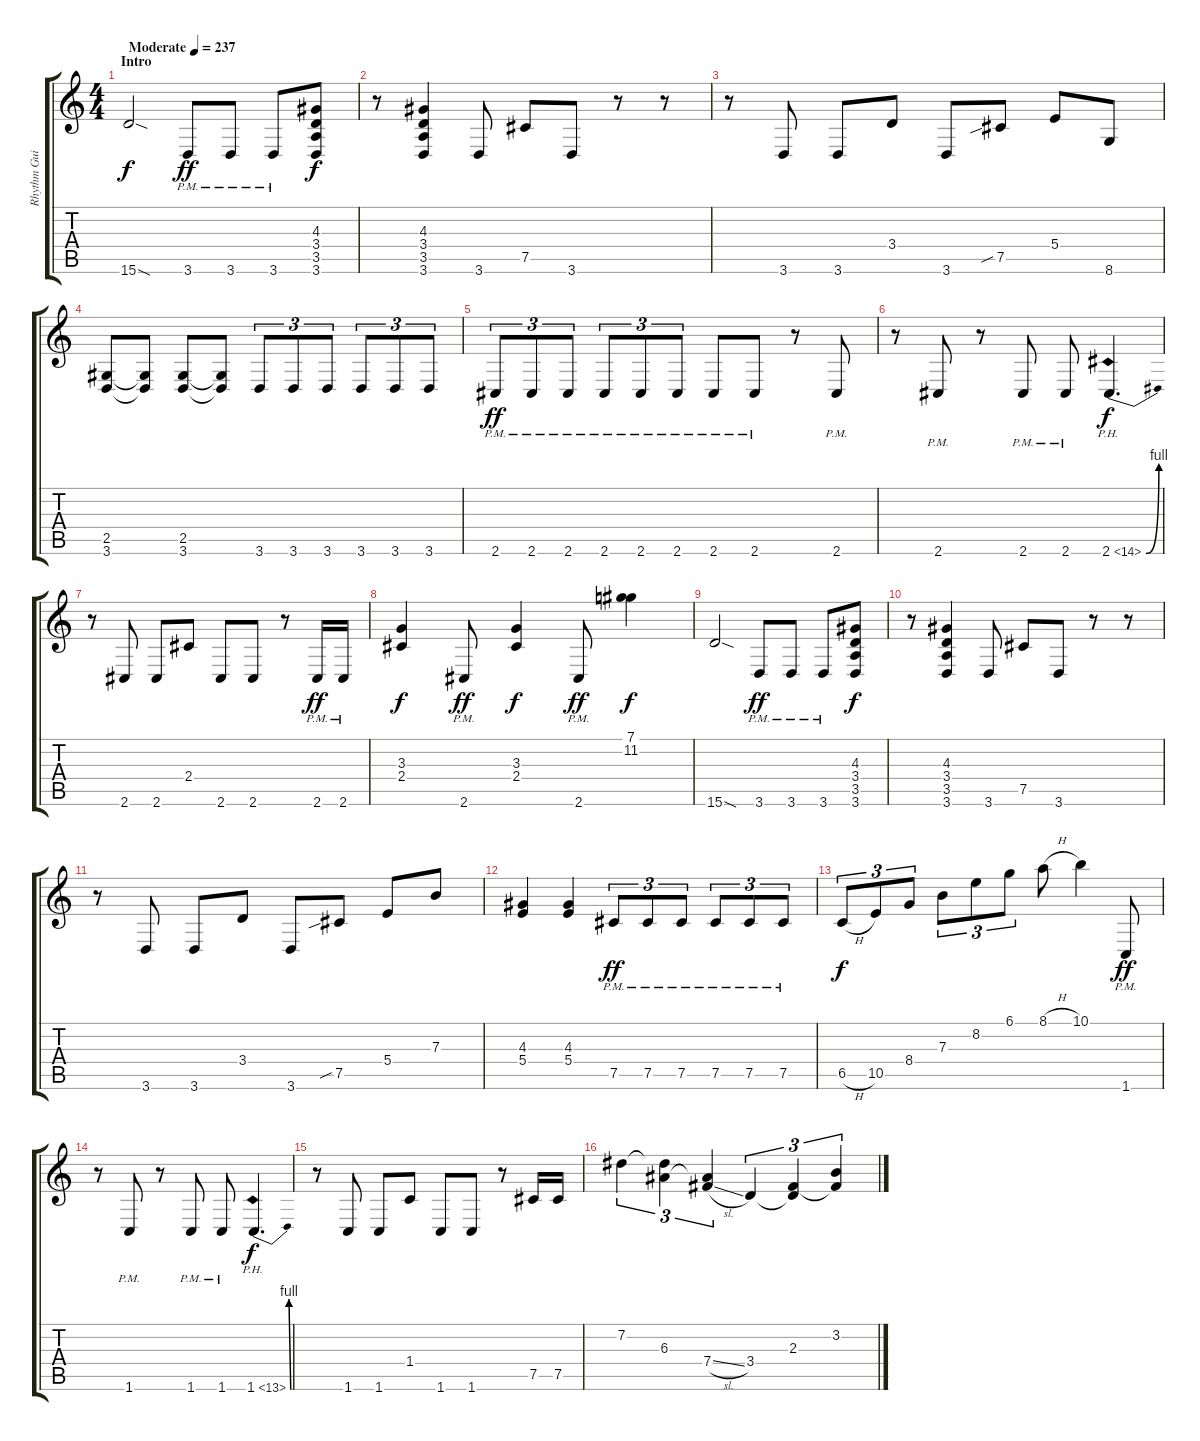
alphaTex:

\track ("Rhythm Guitar L" "Rhythm Gui") {instrument distortionguitar}
\staff {score tabs}
\tuning (Db4 Ab3 E3 B2 Gb2 B1) {hide}
\ts (4 4)
\section ("" "Intro")
\tempo (237 "Moderate")
\clef g2
\ks c
15.6{sod}.2{dy f instrument distortionguitar} 3.6{pm}.8{dy ff} 3.6{pm}.8 3.6{pm}.8 (4.3 3.4 3.5 3.6).8{dy f} |
r.8 (4.3 3.4 3.5 3.6).4 3.6.8 7.5.8 3.6.8 r.8 r.8 |
r.8 3.6.8 3.6.8 3.4.8 3.6.8 7.5{sib}.8 5.4.8 8.6.8 |
(2.5 3.6).8 (2.5{t} 3.6{t}).8 (2.5 3.6).8 (2.5{t} 3.6{t}).8 3.6.8{tu (3 2)} 3.6.8{tu (3 2)} 3.6.8{tu (3 2)} 3.6.8{tu (3 2)} 3.6.8{tu (3 2)} 3.6.8{tu (3 2)} |
2.6{pm}.8{tu (3 2) dy ff} 2.6{pm}.8{tu (3 2)} 2.6{pm}.8{tu (3 2)} 2.6{pm}.8{tu (3 2)} 2.6{pm}.8{tu (3 2)} 2.6{pm}.8{tu (3 2)} 2.6{pm}.8 2.6{pm}.8 r.8 2.6{pm}.8 |
r.8 2.6{pm}.8 r.8 2.6{pm}.8 2.6{pm}.8 2.6{be (bend 0 0 60 4) ph 12}.4{d dy f} |
r.8 2.6.8 2.6.8 2.4.8 2.6.8 2.6.8 r.8 2.6{pm}.16{dy ff} 2.6{pm}.16 |
(3.3 2.4).4{dy f} 2.6{pm}.8{dy ff} (3.3 2.4).4{dy f} 2.6{pm}.8{dy ff} (7.1 11.2).4{dy f} |
15.6{sod}.2 3.6{pm}.8{dy ff} 3.6{pm}.8 3.6{pm}.8 (4.3 3.4 3.5 3.6).8{dy f} |
r.8 (4.3 3.4 3.5 3.6).4 3.6.8 7.5.8 3.6.8 r.8 r.8 |
r.8 3.6.8 3.6.8 3.4.8 3.6.8 7.5{sib}.8 5.4.8 7.3.8 |
(4.3 5.4).4 (4.3 5.4).4 7.5{pm}.8{tu (3 2) dy ff} 7.5{pm}.8{tu (3 2)} 7.5{pm}.8{tu (3 2)} 7.5{pm}.8{tu (3 2)} 7.5{pm}.8{tu (3 2)} 7.5{pm}.8{tu (3 2)} |
6.5{h}.8{tu (3 2) dy f} 10.5.8{tu (3 2)} 8.4.8{tu (3 2)} 7.3.8{tu (3 2)} 8.2.8{tu (3 2)} 6.1.8{tu (3 2)} 8.1{h}.8 10.1.4 1.6{pm}.8{dy ff} |
r.8 1.6{pm}.8 r.8 1.6{pm}.8 1.6{pm}.8 1.6{be (bend 0 0 60 4) ph 12}.4{d dy f} |
r.8 1.6.8 1.6.8 1.4.8 1.6.8 1.6.8 r.8 7.5.16 7.5.16 |
7.2.4{tu (3 2)} (7.2{t} 6.3).4{tu (3 2)} (6.3{t} 7.4{sl}).4{tu (3 2)} 3.4.4{tu (3 2)} (2.3 3.4{t}).4{tu (3 2)} (3.2 2.3{t}).4{tu (3 2)}
